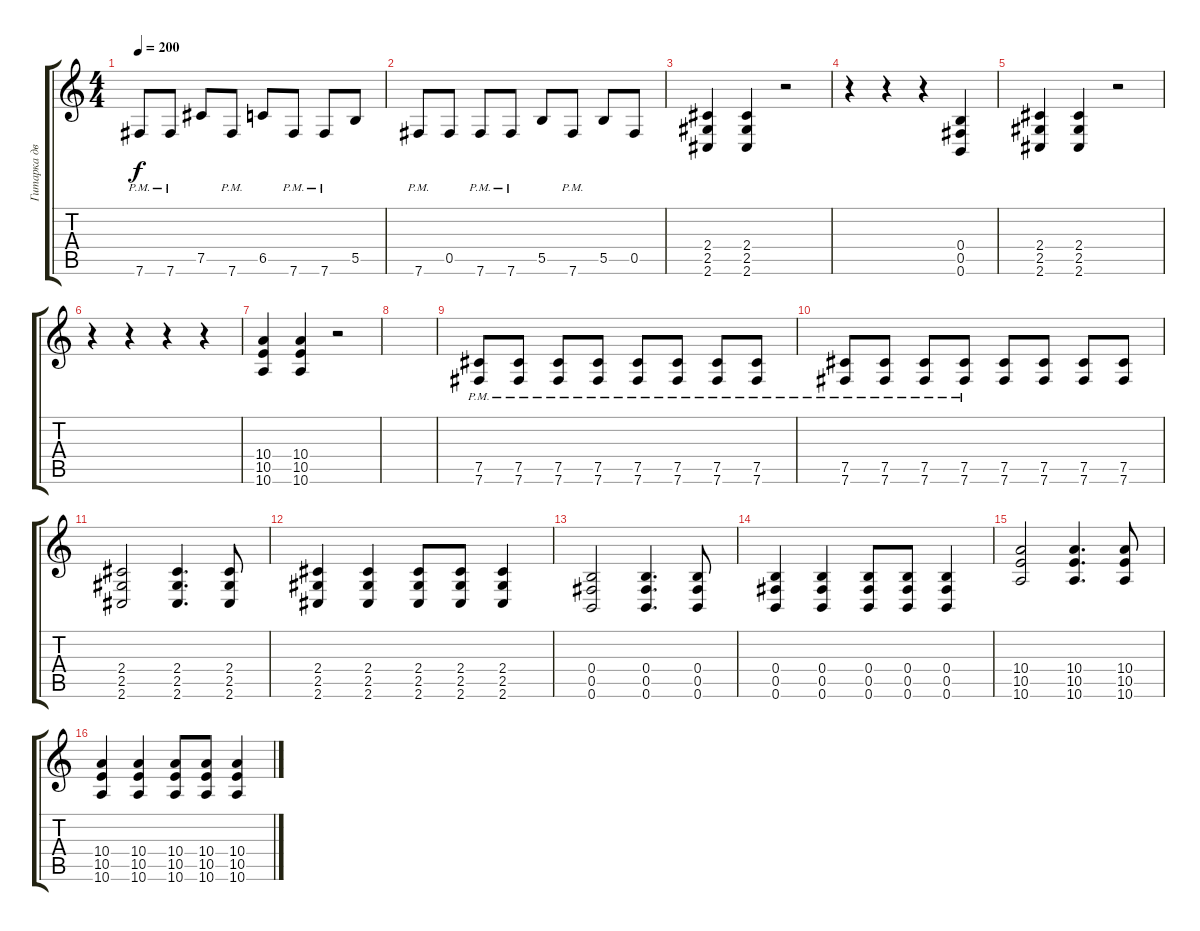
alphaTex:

\track ("Гитарка два" "Гитарка дв") {instrument distortionguitar}
\staff {score tabs}
\tuning (Db4 Ab3 E3 B2 Gb2 B1) {hide}
\ts (4 4)
\tempo 200
\clef g2
\ks c
7.6{pm}.8{dy f} 7.6{pm}.8 7.5.8 7.6{pm}.8 6.5.8 7.6{pm}.8 7.6{pm}.8 5.5.8 |
7.6{pm}.8 0.5.8 7.6{pm}.8 7.6{pm}.8 5.5.8 7.6{pm}.8 5.5.8 0.5.8 |
(2.4 2.5 2.6).4 (2.4 2.5 2.6).4 r.2 |
r.4 r.4 r.4 (0.4 0.5 0.6).4 |
(2.4 2.5 2.6).4 (2.4 2.5 2.6).4 r.2 |
r.4 r.4 r.4 r.4 |
(10.4 10.5 10.6).4 (10.4 10.5 10.6).4 r.2 |
|
(7.5{pm} 7.6{pm}).8 (7.5{pm} 7.6{pm}).8 (7.5{pm} 7.6{pm}).8 (7.5{pm} 7.6{pm}).8 (7.5{pm} 7.6{pm}).8 (7.5{pm} 7.6{pm}).8 (7.5{pm} 7.6{pm}).8 (7.5{pm} 7.6{pm}).8 |
(7.5{pm} 7.6{pm}).8 (7.5{pm} 7.6{pm}).8 (7.5{pm} 7.6{pm}).8 (7.5{pm} 7.6{pm}).8 (7.5 7.6).8 (7.5 7.6).8 (7.5 7.6).8 (7.5 7.6).8 |
(2.4 2.5 2.6).2 (2.4 2.5 2.6).4{d} (2.4 2.5 2.6).8 |
(2.4 2.5 2.6).4 (2.4 2.5 2.6).4 (2.4 2.5 2.6).8 (2.4 2.5 2.6).8 (2.4 2.5 2.6).4 |
(0.4 0.5 0.6).2 (0.4 0.5 0.6).4{d} (0.4 0.5 0.6).8 |
(0.4 0.5 0.6).4 (0.4 0.5 0.6).4 (0.4 0.5 0.6).8 (0.4 0.5 0.6).8 (0.4 0.5 0.6).4 |
(10.4 10.5 10.6).2 (10.4 10.5 10.6).4{d} (10.4 10.5 10.6).8 |
(10.4 10.5 10.6).4 (10.4 10.5 10.6).4 (10.4 10.5 10.6).8 (10.4 10.5 10.6).8 (10.4 10.5 10.6).4
